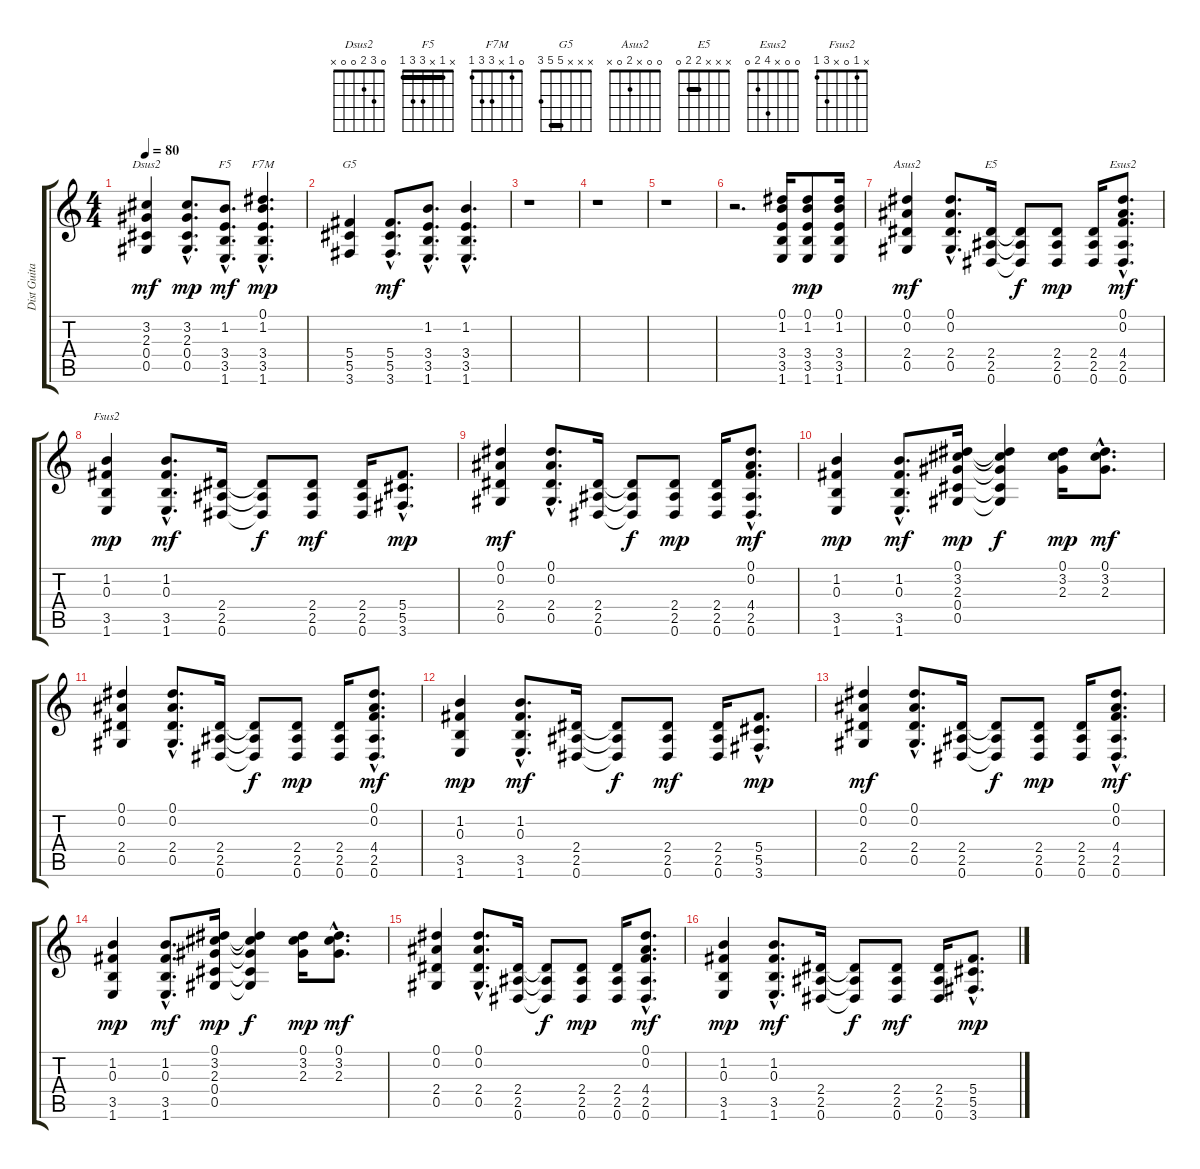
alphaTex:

\track ("Dist Guitar" "Dist Guita") {instrument distortionguitar}
\staff {score tabs}
\tuning (Eb4 Bb3 Gb3 Db3 Ab2 Eb2) {hide}
\chord ("Dsus2" 0 3 2 0 0 x)
\chord ("F5" x 1 x 3 3 1) {barre 1}
\chord ("F7M" 0 1 x 3 3 1)
\chord ("G5" x x x 5 5 3) {barre 5}
\chord ("Asus2" 0 0 x 2 0 x)
\chord ("E5" x x x 2 2 0) {barre 2}
\chord ("Esus2" 0 0 x 4 2 0)
\chord ("Fsus2" x 1 0 x 3 1)
\ts (4 4)
\tempo 80
\clef g2
\ks c
(3.2 2.3 0.4 0.5).4{ch "Dsus2" dy mf} (3.2{hac} 2.3{hac} 0.4{hac} 0.5{hac}).8{d dy mp} (1.2{hac} 3.4{hac} 3.5{hac} 1.6{hac}).8{d ch "F5" dy mf} (0.1{hac} 1.2{hac} 3.4{hac} 3.5{hac} 1.6{hac}).4{d ch "F7M" dy mp} |
(5.4 5.5 3.6).4{ch "G5"} (5.4{hac} 5.5{hac} 3.6{hac}).8{d dy mf} (1.2{hac} 3.4{hac} 3.5{hac} 1.6{hac}).8{d} (1.2{hac} 3.4{hac} 3.5{hac} 1.6{hac}).4{d} |
r.1 |
r.1 |
r.1 |
r.2{d} (0.1 1.2 3.4 3.5 1.6).16 (0.1 1.2 3.4 3.5 1.6).8{dy mp} (0.1 1.2 3.4 3.5 1.6).16 |
(0.1 0.2 2.4 0.5).4{ch "Asus2" dy mf} (0.1{hac} 0.2{hac} 2.4{hac} 0.5{hac}).8{d} (2.4 2.5 0.6).16{ch "E5"} (2.4{t} 2.5{t} 0.6{t}).8{dy f} (2.4 2.5 0.6).8{dy mp} (2.4 2.5 0.6).16 (0.1{hac} 0.2{hac} 4.4{hac} 2.5{hac} 0.6{hac}).8{d ch "Esus2" dy mf} |
(1.2 0.3 3.5 1.6).4{ch "Fsus2" dy mp} (1.2{hac} 0.3{hac} 3.5{hac} 1.6{hac}).8{d dy mf} (2.4 2.5 0.6).16 (2.4{t} 2.5{t} 0.6{t}).8{dy f} (2.4 2.5 0.6).8{dy mf} (2.4 2.5 0.6).16 (5.4{hac} 5.5{hac} 3.6{hac}).8{d dy mp} |
(0.1 0.2 2.4 0.5).4{dy mf} (0.1{hac} 0.2{hac} 2.4{hac} 0.5{hac}).8{d} (2.4 2.5 0.6).16 (2.4{t} 2.5{t} 0.6{t}).8{dy f} (2.4 2.5 0.6).8{dy mp} (2.4 2.5 0.6).16 (0.1{hac} 0.2{hac} 4.4{hac} 2.5{hac} 0.6{hac}).8{d dy mf} |
(1.2 0.3 3.5 1.6).4{dy mp} (1.2{hac} 0.3{hac} 3.5{hac} 1.6{hac}).8{d dy mf} (0.1 3.2 2.3 0.4 0.5).16{dy mp} (0.1{t} 3.2{t} 2.3{t} 0.4{t} 0.5{t}).4{dy f} (0.1 3.2 2.3).16{dy mp} (0.1{hac} 3.2{hac} 2.3{hac}).8{d dy mf} |
(0.1 0.2 2.4 0.5).4 (0.1{hac} 0.2{hac} 2.4{hac} 0.5{hac}).8{d} (2.4 2.5 0.6).16 (2.4{t} 2.5{t} 0.6{t}).8{dy f} (2.4 2.5 0.6).8{dy mp} (2.4 2.5 0.6).16 (0.1{hac} 0.2{hac} 4.4{hac} 2.5{hac} 0.6{hac}).8{d dy mf} |
(1.2 0.3 3.5 1.6).4{dy mp} (1.2{hac} 0.3{hac} 3.5{hac} 1.6{hac}).8{d dy mf} (2.4 2.5 0.6).16 (2.4{t} 2.5{t} 0.6{t}).8{dy f} (2.4 2.5 0.6).8{dy mf} (2.4 2.5 0.6).16 (5.4{hac} 5.5{hac} 3.6{hac}).8{d dy mp} |
(0.1 0.2 2.4 0.5).4{dy mf} (0.1{hac} 0.2{hac} 2.4{hac} 0.5{hac}).8{d} (2.4 2.5 0.6).16 (2.4{t} 2.5{t} 0.6{t}).8{dy f} (2.4 2.5 0.6).8{dy mp} (2.4 2.5 0.6).16 (0.1{hac} 0.2{hac} 4.4{hac} 2.5{hac} 0.6{hac}).8{d dy mf} |
(1.2 0.3 3.5 1.6).4{dy mp} (1.2{hac} 0.3{hac} 3.5{hac} 1.6{hac}).8{d dy mf} (0.1 3.2 2.3 0.4 0.5).16{dy mp} (0.1{t} 3.2{t} 2.3{t} 0.4{t} 0.5{t}).4{dy f} (0.1 3.2 2.3).16{dy mp} (0.1{hac} 3.2{hac} 2.3{hac}).8{d dy mf} |
(0.1 0.2 2.4 0.5).4 (0.1{hac} 0.2{hac} 2.4{hac} 0.5{hac}).8{d} (2.4 2.5 0.6).16 (2.4{t} 2.5{t} 0.6{t}).8{dy f} (2.4 2.5 0.6).8{dy mp} (2.4 2.5 0.6).16 (0.1{hac} 0.2{hac} 4.4{hac} 2.5{hac} 0.6{hac}).8{d dy mf} |
(1.2 0.3 3.5 1.6).4{dy mp} (1.2{hac} 0.3{hac} 3.5{hac} 1.6{hac}).8{d dy mf} (2.4 2.5 0.6).16 (2.4{t} 2.5{t} 0.6{t}).8{dy f} (2.4 2.5 0.6).8{dy mf} (2.4 2.5 0.6).16 (5.4{hac} 5.5{hac} 3.6{hac}).8{d dy mp}
